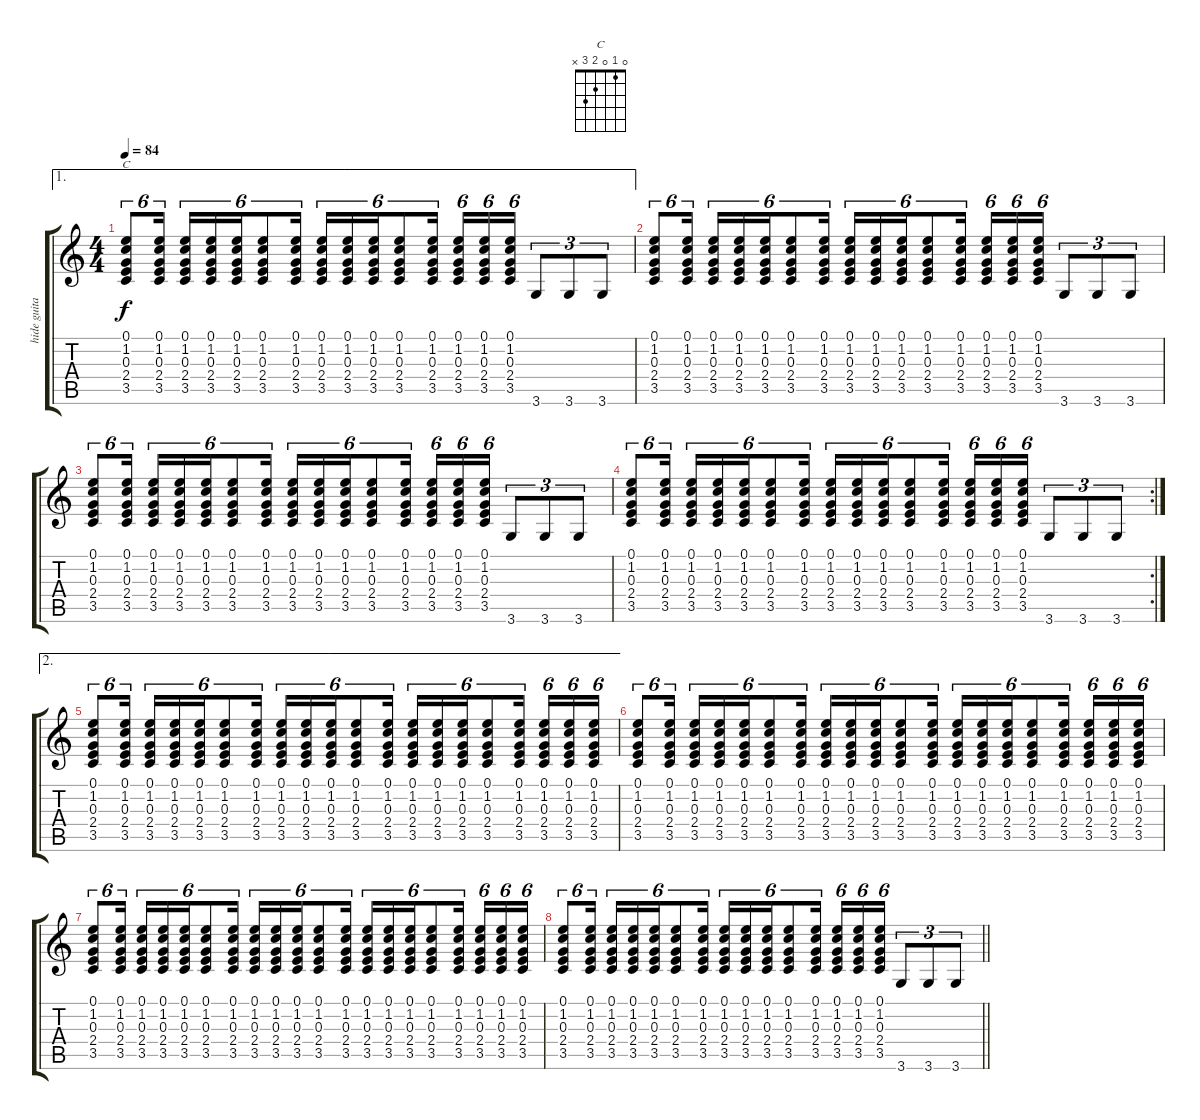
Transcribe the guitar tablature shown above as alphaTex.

\track ("hide guitar" "hide guita") {instrument acousticguitarsteel}
\staff {score tabs}
\tuning (E4 B3 G3 D3 A2 E2) {hide}
\chord ("C" 0 1 0 2 3 x)
\ae 1
\ts (4 4)
\tempo 84
\clef g2
\ks c
(0.1 1.2 0.3 2.4 3.5).8{tu (6 4) ch "C" dy f} (0.1 1.2 0.3 2.4 3.5).16{tu (6 4)} (0.1 1.2 0.3 2.4 3.5).16{tu (6 4)} (0.1 1.2 0.3 2.4 3.5).16{tu (6 4)} (0.1 1.2 0.3 2.4 3.5).16{tu (6 4)} (0.1 1.2 0.3 2.4 3.5).8{tu (6 4)} (0.1 1.2 0.3 2.4 3.5).16{tu (6 4)} (0.1 1.2 0.3 2.4 3.5).16{tu (6 4)} (0.1 1.2 0.3 2.4 3.5).16{tu (6 4)} (0.1 1.2 0.3 2.4 3.5).16{tu (6 4)} (0.1 1.2 0.3 2.4 3.5).8{tu (6 4)} (0.1 1.2 0.3 2.4 3.5).16{tu (6 4)} (0.1 1.2 0.3 2.4 3.5).16{tu (6 4)} (0.1 1.2 0.3 2.4 3.5).16{tu (6 4)} (0.1 1.2 0.3 2.4 3.5).16{tu (6 4)} 3.6.8{tu (3 2)} 3.6.8{tu (3 2)} 3.6.8{tu (3 2)} |
(0.1 1.2 0.3 2.4 3.5).8{tu (6 4)} (0.1 1.2 0.3 2.4 3.5).16{tu (6 4)} (0.1 1.2 0.3 2.4 3.5).16{tu (6 4)} (0.1 1.2 0.3 2.4 3.5).16{tu (6 4)} (0.1 1.2 0.3 2.4 3.5).16{tu (6 4)} (0.1 1.2 0.3 2.4 3.5).8{tu (6 4)} (0.1 1.2 0.3 2.4 3.5).16{tu (6 4)} (0.1 1.2 0.3 2.4 3.5).16{tu (6 4)} (0.1 1.2 0.3 2.4 3.5).16{tu (6 4)} (0.1 1.2 0.3 2.4 3.5).16{tu (6 4)} (0.1 1.2 0.3 2.4 3.5).8{tu (6 4)} (0.1 1.2 0.3 2.4 3.5).16{tu (6 4)} (0.1 1.2 0.3 2.4 3.5).16{tu (6 4)} (0.1 1.2 0.3 2.4 3.5).16{tu (6 4)} (0.1 1.2 0.3 2.4 3.5).16{tu (6 4)} 3.6.8{tu (3 2)} 3.6.8{tu (3 2)} 3.6.8{tu (3 2)} |
(0.1 1.2 0.3 2.4 3.5).8{tu (6 4)} (0.1 1.2 0.3 2.4 3.5).16{tu (6 4)} (0.1 1.2 0.3 2.4 3.5).16{tu (6 4)} (0.1 1.2 0.3 2.4 3.5).16{tu (6 4)} (0.1 1.2 0.3 2.4 3.5).16{tu (6 4)} (0.1 1.2 0.3 2.4 3.5).8{tu (6 4)} (0.1 1.2 0.3 2.4 3.5).16{tu (6 4)} (0.1 1.2 0.3 2.4 3.5).16{tu (6 4)} (0.1 1.2 0.3 2.4 3.5).16{tu (6 4)} (0.1 1.2 0.3 2.4 3.5).16{tu (6 4)} (0.1 1.2 0.3 2.4 3.5).8{tu (6 4)} (0.1 1.2 0.3 2.4 3.5).16{tu (6 4)} (0.1 1.2 0.3 2.4 3.5).16{tu (6 4)} (0.1 1.2 0.3 2.4 3.5).16{tu (6 4)} (0.1 1.2 0.3 2.4 3.5).16{tu (6 4)} 3.6.8{tu (3 2)} 3.6.8{tu (3 2)} 3.6.8{tu (3 2)} |
\rc 2
(0.1 1.2 0.3 2.4 3.5).8{tu (6 4)} (0.1 1.2 0.3 2.4 3.5).16{tu (6 4)} (0.1 1.2 0.3 2.4 3.5).16{tu (6 4)} (0.1 1.2 0.3 2.4 3.5).16{tu (6 4)} (0.1 1.2 0.3 2.4 3.5).16{tu (6 4)} (0.1 1.2 0.3 2.4 3.5).8{tu (6 4)} (0.1 1.2 0.3 2.4 3.5).16{tu (6 4)} (0.1 1.2 0.3 2.4 3.5).16{tu (6 4)} (0.1 1.2 0.3 2.4 3.5).16{tu (6 4)} (0.1 1.2 0.3 2.4 3.5).16{tu (6 4)} (0.1 1.2 0.3 2.4 3.5).8{tu (6 4)} (0.1 1.2 0.3 2.4 3.5).16{tu (6 4)} (0.1 1.2 0.3 2.4 3.5).16{tu (6 4)} (0.1 1.2 0.3 2.4 3.5).16{tu (6 4)} (0.1 1.2 0.3 2.4 3.5).16{tu (6 4)} 3.6.8{tu (3 2)} 3.6.8{tu (3 2)} 3.6.8{tu (3 2)} |
\ae 2
(0.1 1.2 0.3 2.4 3.5).8{tu (6 4)} (0.1 1.2 0.3 2.4 3.5).16{tu (6 4)} (0.1 1.2 0.3 2.4 3.5).16{tu (6 4)} (0.1 1.2 0.3 2.4 3.5).16{tu (6 4)} (0.1 1.2 0.3 2.4 3.5).16{tu (6 4)} (0.1 1.2 0.3 2.4 3.5).8{tu (6 4)} (0.1 1.2 0.3 2.4 3.5).16{tu (6 4)} (0.1 1.2 0.3 2.4 3.5).16{tu (6 4)} (0.1 1.2 0.3 2.4 3.5).16{tu (6 4)} (0.1 1.2 0.3 2.4 3.5).16{tu (6 4)} (0.1 1.2 0.3 2.4 3.5).8{tu (6 4)} (0.1 1.2 0.3 2.4 3.5).16{tu (6 4)} (0.1 1.2 0.3 2.4 3.5).16{tu (6 4)} (0.1 1.2 0.3 2.4 3.5).16{tu (6 4)} (0.1 1.2 0.3 2.4 3.5).16{tu (6 4)} (0.1 1.2 0.3 2.4 3.5).8{tu (6 4)} (0.1 1.2 0.3 2.4 3.5).16{tu (6 4)} (0.1 1.2 0.3 2.4 3.5).16{tu (6 4)} (0.1 1.2 0.3 2.4 3.5).16{tu (6 4)} (0.1 1.2 0.3 2.4 3.5).16{tu (6 4)} |
(0.1 1.2 0.3 2.4 3.5).8{tu (6 4)} (0.1 1.2 0.3 2.4 3.5).16{tu (6 4)} (0.1 1.2 0.3 2.4 3.5).16{tu (6 4)} (0.1 1.2 0.3 2.4 3.5).16{tu (6 4)} (0.1 1.2 0.3 2.4 3.5).16{tu (6 4)} (0.1 1.2 0.3 2.4 3.5).8{tu (6 4)} (0.1 1.2 0.3 2.4 3.5).16{tu (6 4)} (0.1 1.2 0.3 2.4 3.5).16{tu (6 4)} (0.1 1.2 0.3 2.4 3.5).16{tu (6 4)} (0.1 1.2 0.3 2.4 3.5).16{tu (6 4)} (0.1 1.2 0.3 2.4 3.5).8{tu (6 4)} (0.1 1.2 0.3 2.4 3.5).16{tu (6 4)} (0.1 1.2 0.3 2.4 3.5).16{tu (6 4)} (0.1 1.2 0.3 2.4 3.5).16{tu (6 4)} (0.1 1.2 0.3 2.4 3.5).16{tu (6 4)} (0.1 1.2 0.3 2.4 3.5).8{tu (6 4)} (0.1 1.2 0.3 2.4 3.5).16{tu (6 4)} (0.1 1.2 0.3 2.4 3.5).16{tu (6 4)} (0.1 1.2 0.3 2.4 3.5).16{tu (6 4)} (0.1 1.2 0.3 2.4 3.5).16{tu (6 4)} |
(0.1 1.2 0.3 2.4 3.5).8{tu (6 4)} (0.1 1.2 0.3 2.4 3.5).16{tu (6 4)} (0.1 1.2 0.3 2.4 3.5).16{tu (6 4)} (0.1 1.2 0.3 2.4 3.5).16{tu (6 4)} (0.1 1.2 0.3 2.4 3.5).16{tu (6 4)} (0.1 1.2 0.3 2.4 3.5).8{tu (6 4)} (0.1 1.2 0.3 2.4 3.5).16{tu (6 4)} (0.1 1.2 0.3 2.4 3.5).16{tu (6 4)} (0.1 1.2 0.3 2.4 3.5).16{tu (6 4)} (0.1 1.2 0.3 2.4 3.5).16{tu (6 4)} (0.1 1.2 0.3 2.4 3.5).8{tu (6 4)} (0.1 1.2 0.3 2.4 3.5).16{tu (6 4)} (0.1 1.2 0.3 2.4 3.5).16{tu (6 4)} (0.1 1.2 0.3 2.4 3.5).16{tu (6 4)} (0.1 1.2 0.3 2.4 3.5).16{tu (6 4)} (0.1 1.2 0.3 2.4 3.5).8{tu (6 4)} (0.1 1.2 0.3 2.4 3.5).16{tu (6 4)} (0.1 1.2 0.3 2.4 3.5).16{tu (6 4)} (0.1 1.2 0.3 2.4 3.5).16{tu (6 4)} (0.1 1.2 0.3 2.4 3.5).16{tu (6 4)} |
\barLineRight lightlight
(0.1 1.2 0.3 2.4 3.5).8{tu (6 4)} (0.1 1.2 0.3 2.4 3.5).16{tu (6 4)} (0.1 1.2 0.3 2.4 3.5).16{tu (6 4)} (0.1 1.2 0.3 2.4 3.5).16{tu (6 4)} (0.1 1.2 0.3 2.4 3.5).16{tu (6 4)} (0.1 1.2 0.3 2.4 3.5).8{tu (6 4)} (0.1 1.2 0.3 2.4 3.5).16{tu (6 4)} (0.1 1.2 0.3 2.4 3.5).16{tu (6 4)} (0.1 1.2 0.3 2.4 3.5).16{tu (6 4)} (0.1 1.2 0.3 2.4 3.5).16{tu (6 4)} (0.1 1.2 0.3 2.4 3.5).8{tu (6 4)} (0.1 1.2 0.3 2.4 3.5).16{tu (6 4)} (0.1 1.2 0.3 2.4 3.5).16{tu (6 4)} (0.1 1.2 0.3 2.4 3.5).16{tu (6 4)} (0.1 1.2 0.3 2.4 3.5).16{tu (6 4)} 3.6.8{tu (3 2)} 3.6.8{tu (3 2)} 3.6.8{tu (3 2)}
